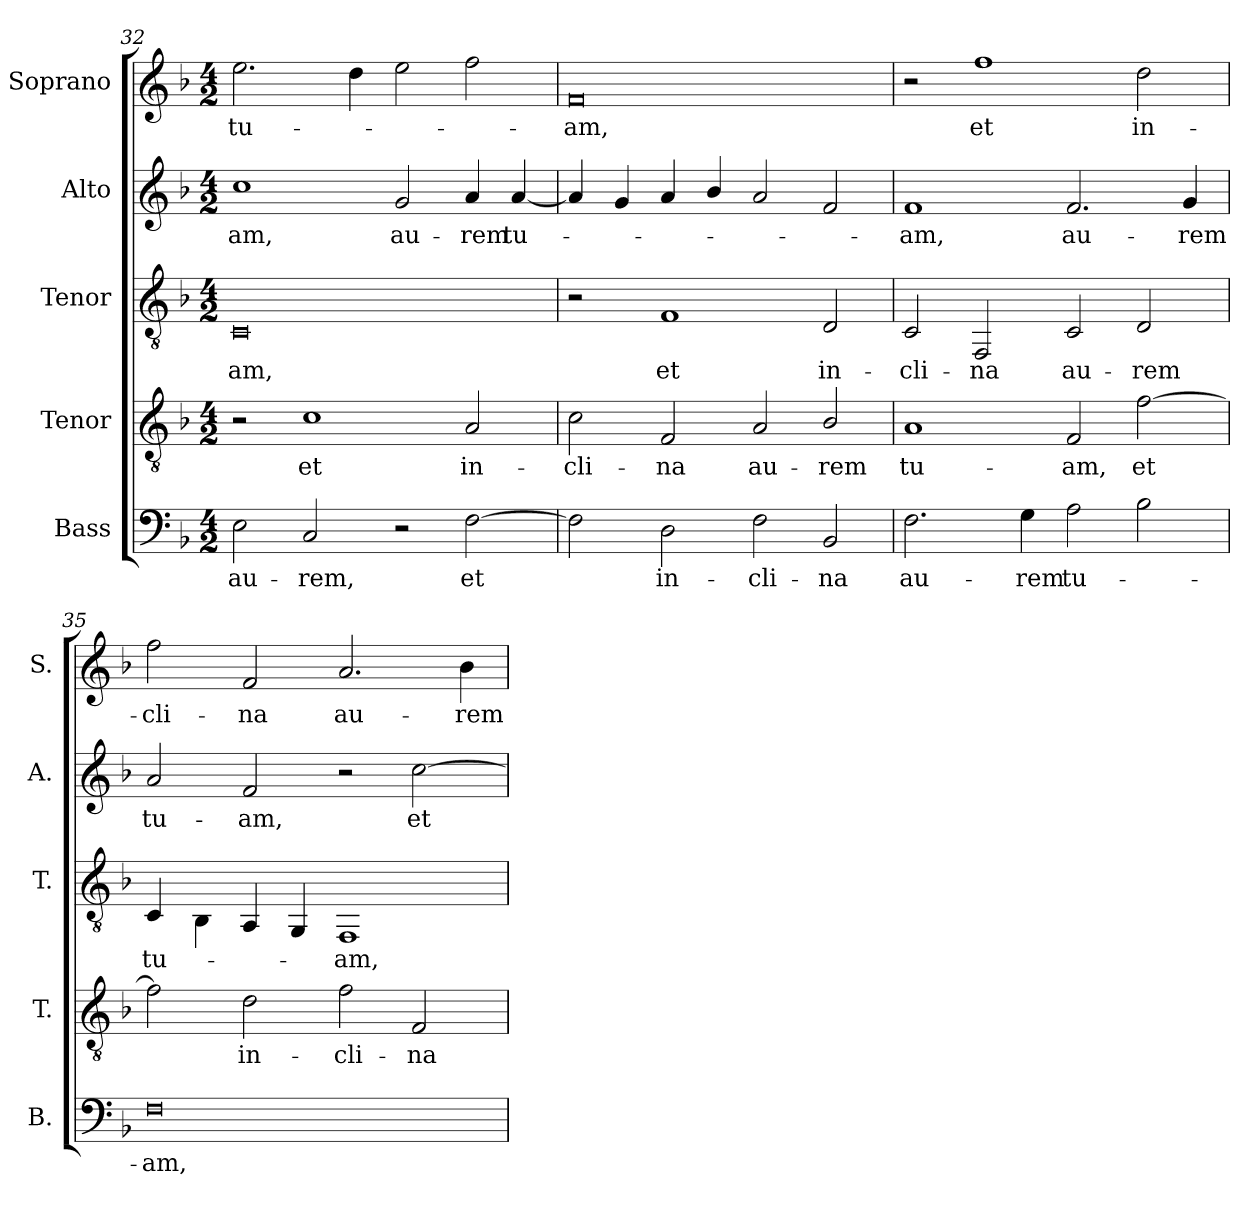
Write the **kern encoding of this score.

**kern	**text	**kern	**text	**kern	**text	**kern	**text	**kern	**text
*part5	*part5	*part4	*part4	*part3	*part3	*part2	*part2	*part1	*part1
*staff5	*staff5	*staff4	*staff4	*staff3	*staff3	*staff2	*staff2	*staff1	*staff1
*I"Bass	*	*I"Tenor	*	*I"Tenor	*	*I"Alto	*	*I"Soprano	*
*I'B.	*	*I'T.	*	*I'T.	*	*I'A.	*	*I'S.	*
*clefF4	*	*clefGv2	*	*clefGv2	*	*clefG2	*	*clefG2	*
*	*	*ITrd7c12	*	*	*	*	*	*	*
*k[b-]	*	*k[b-]	*	*k[b-]	*	*k[b-]	*	*k[b-]	*
*F:	*	*F:	*	*F:	*	*F:	*	*F:	*
*M4/2	*	*M4/2	*	*M4/2	*	*M4/2	*	*M4/2	*
=32	=32	=32	=32	=32	=32	=32	=32	=32	=32
!	!LO:LY:b:color=#000000	!	!	!	!	!	!	!	!
!	!	!	!	!	!LO:LY:b:color=#000000	!	!	!	!
!	!	!	!	!	!	!	!LO:LY:b:color=#000000	!	!
!	!	!	!	!	!	!	!	!	!LO:LY:b:color=#000000
2Ei\	au-	2r	.	0Ci	-am,	1cci	-am,	2.eei\	tu-
!	!LO:LY:b:color=#000000	!	!	!	!	!	!	!	!
!	!	!	!LO:LY:b:color=#000000	!	!	!	!	!	!
2Ci/	-rem,	1Ci	et	.	.	.	.	.	.
.	.	.	.	.	.	.	.	4ddi\	.
!	!	!	!	!	!	!	!LO:LY:b:color=#000000	!	!
2r	.	.	.	.	.	2gi/	au-	2eei\	.
!	!LO:LY:b:color=#000000	!	!	!	!	!	!	!	!
!	!	!	!LO:LY:b:color=#000000	!	!	!	!	!	!
!	!	!	!	!	!	!	!LO:LY:b:color=#000000	!	!
[2Fi\	et	2AAi/	in-	.	.	4ai/	-rem	2ffi\	.
!	!	!	!	!	!	!	!LO:LY:b:color=#000000	!	!
.	.	.	.	.	.	[4ai/	tu-	.	.
!!LO:PB:g=z
=33	=33	=33	=33	=33	=33	=33	=33	=33	=33
!	!	!	!LO:LY:b:color=#000000	!	!	!	!	!	!
!	!	!	!	!	!	!	!	!	!LO:LY:b:color=#000000
2Fi\]	.	2Ci\	-cli-	2r	.	4ai/]	.	0fi	-am,
.	.	.	.	.	.	4gi/	.	.	.
!	!LO:LY:b:color=#000000	!	!	!	!	!	!	!	!
!	!	!	!LO:LY:b:color=#000000	!	!	!	!	!	!
!	!	!	!	!	!LO:LY:b:color=#000000	!	!	!	!
2Di\	in-	2FFi/	-na	1Fi	et	4ai/	.	.	.
.	.	.	.	.	.	4b-i/	.	.	.
!	!LO:LY:b:color=#000000	!	!	!	!	!	!	!	!
!	!	!	!LO:LY:b:color=#000000	!	!	!	!	!	!
2Fi\	-cli-	2AAi/	au-	.	.	2ai/	.	.	.
!	!LO:LY:b:color=#000000	!	!	!	!	!	!	!	!
!	!	!	!LO:LY:b:color=#000000	!	!	!	!	!	!
!	!	!	!	!	!LO:LY:b:color=#000000	!	!	!	!
2BB-i/	-na	2BB-i/	-rem	2Di/	in-	2fi/	.	.	.
=34	=34	=34	=34	=34	=34	=34	=34	=34	=34
!	!LO:LY:b:color=#000000	!	!	!	!	!	!	!	!
!	!	!	!LO:LY:b:color=#000000	!	!	!	!	!	!
!	!	!	!	!	!LO:LY:b:color=#000000	!	!	!	!
!	!	!	!	!	!	!	!LO:LY:b:color=#000000	!	!
2.Fi\	au-	1AAi	tu-	2Ci/	-cli-	1fi	-am,	2r	.
!	!	!	!	!	!LO:LY:b:color=#000000	!	!	!	!
!	!	!	!	!	!	!	!	!	!LO:LY:b:color=#000000
.	.	.	.	2FFi/	-na	.	.	1ffi	et
!	!LO:LY:b:color=#000000	!	!	!	!	!	!	!	!
4Gi\	-rem	.	.	.	.	.	.	.	.
!	!LO:LY:b:color=#000000	!	!	!	!	!	!	!	!
!	!	!	!LO:LY:b:color=#000000	!	!	!	!	!	!
!	!	!	!	!	!LO:LY:b:color=#000000	!	!	!	!
!	!	!	!	!	!	!	!LO:LY:b:color=#000000	!	!
2Ai\	tu-	2FFi/	-am,	2Ci/	au-	2.fi/	au-	.	.
!	!	!	!LO:LY:b:color=#000000	!	!	!	!	!	!
!	!	!	!	!	!LO:LY:b:color=#000000	!	!	!	!
!	!	!	!	!	!	!	!	!	!LO:LY:b:color=#000000
2B-i\	.	[2Fi\	et	2Di/	-rem	.	.	2ddi\	in-
!	!	!	!	!	!	!	!LO:LY:b:color=#000000	!	!
.	.	.	.	.	.	4gi/	-rem	.	.
=35	=35	=35	=35	=35	=35	=35	=35	=35	=35
!	!LO:LY:b:color=#000000	!	!	!	!	!	!	!	!
!	!	!	!	!	!LO:LY:b:color=#000000	!	!	!	!
!	!	!	!	!	!	!	!LO:LY:b:color=#000000	!	!
!	!	!	!	!	!	!	!	!	!LO:LY:b:color=#000000
0Fi	-am,	2Fi\]	.	4Ci/	tu-	2ai/	tu-	2ffi\	-cli-
.	.	.	.	4BB-i\	.	.	.	.	.
!	!	!	!LO:LY:b:color=#000000	!	!	!	!	!	!
!	!	!	!	!	!	!	!LO:LY:b:color=#000000	!	!
!	!	!	!	!	!	!	!	!	!LO:LY:b:color=#000000
.	.	2Di\	in-	4AAi/	.	2fi/	-am,	2fi/	-na
.	.	.	.	4GGi/	.	.	.	.	.
!	!	!	!LO:LY:b:color=#000000	!	!	!	!	!	!
!	!	!	!	!	!LO:LY:b:color=#000000	!	!	!	!
!	!	!	!	!	!	!	!	!	!LO:LY:b:color=#000000
.	.	2Fi\	-cli-	1FFi	-am,	2r	.	2.ai/	au-
!	!	!	!LO:LY:b:color=#000000	!	!	!	!	!	!
!	!	!	!	!	!	!	!LO:LY:b:color=#000000	!	!
.	.	2FFi/	-na	.	.	[2cci\	et	.	.
!	!	!	!	!	!	!	!	!	!LO:LY:b:color=#000000
.	.	.	.	.	.	.	.	4b-i\	-rem
=	=	=	=	=	=	=	=	=	=
*-	*-	*-	*-	*-	*-	*-	*-	*-	*-
